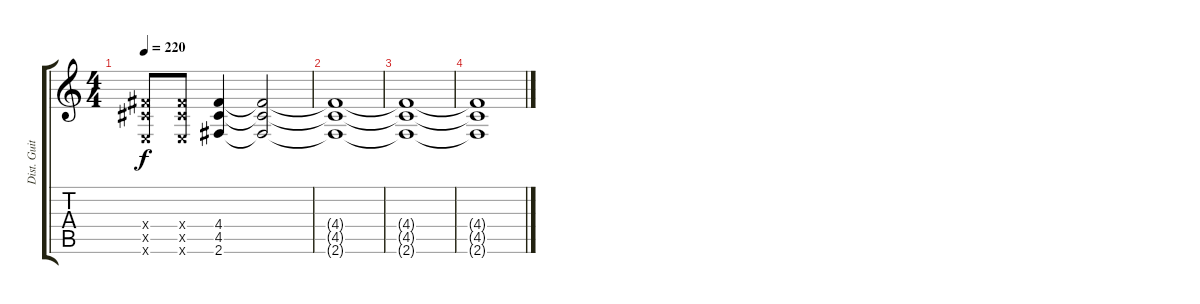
\track ("Dist. Guitar 2" "Dist. Guit") {instrument overdrivenguitar}
\staff {score tabs}
\tuning (E4 B3 G3 D3 A2 E2) {hide}
\ts (4 4)
\tempo 220
\clef g2
\ks c
(4.4{x} 4.5{x} 0.6{x}).8{dy f} (4.4{x} 4.5{x} 0.6{x}).8 (4.4 4.5 2.6).4 (4.4{t} 4.5{t} 2.6{t}).2 |
(4.4{t} 4.5{t} 2.6{t}).1 |
(4.4{t} 4.5{t} 2.6{t}).1 |
(4.4{t} 4.5{t} 2.6{t}).1
